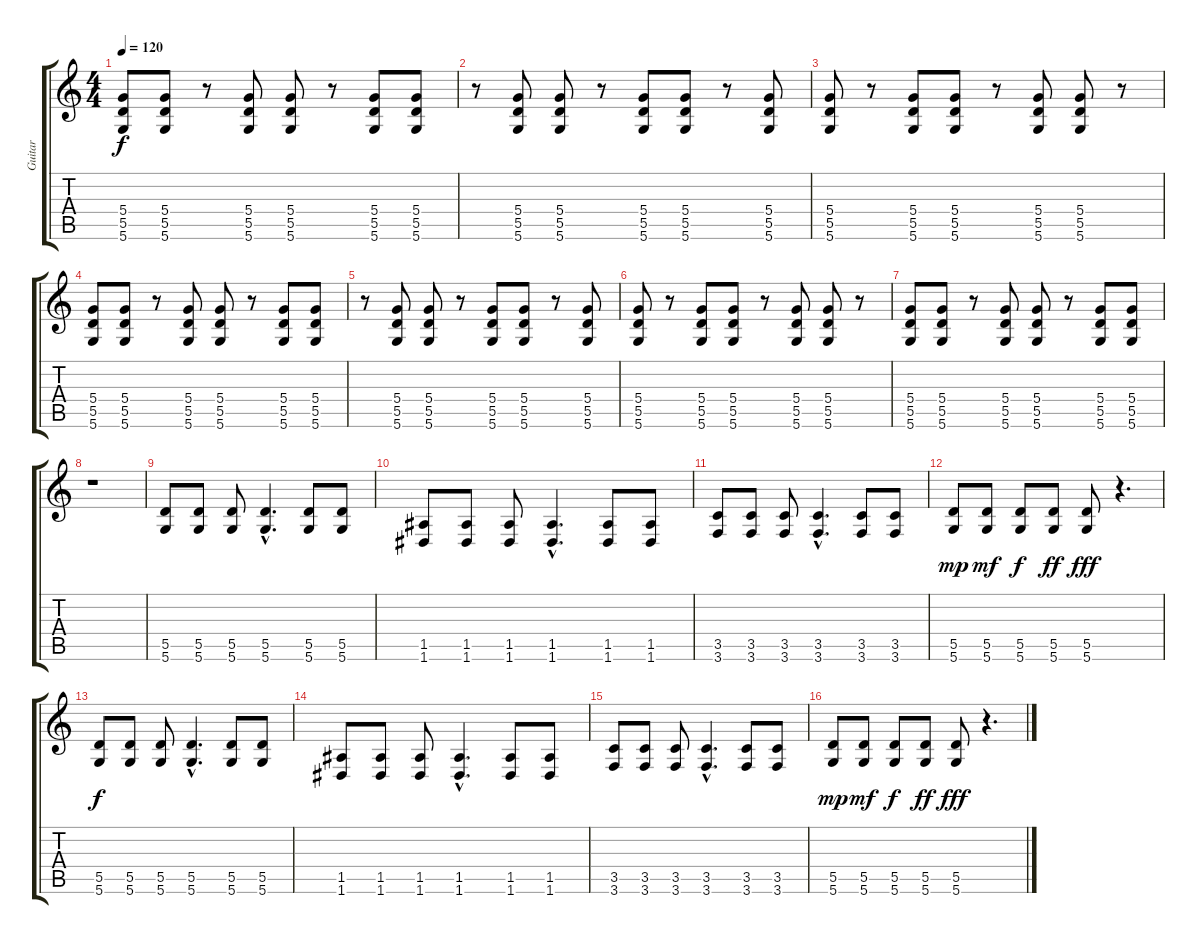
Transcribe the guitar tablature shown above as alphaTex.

\track ("Guitar" "Guitar") {instrument distortionguitar}
\staff {score tabs}
\tuning (E4 B3 G3 D3 A2 D2) {hide}
\ts (4 4)
\tempo 120
\clef g2
\ks c
(5.4 5.5 5.6).8{dy f} (5.4 5.5 5.6).8 r.8 (5.4 5.5 5.6).8 (5.4 5.5 5.6).8 r.8 (5.4 5.5 5.6).8 (5.4 5.5 5.6).8 |
r.8 (5.4 5.5 5.6).8 (5.4 5.5 5.6).8 r.8 (5.4 5.5 5.6).8 (5.4 5.5 5.6).8 r.8 (5.4 5.5 5.6).8 |
(5.4 5.5 5.6).8 r.8 (5.4 5.5 5.6).8 (5.4 5.5 5.6).8 r.8 (5.4 5.5 5.6).8 (5.4 5.5 5.6).8 r.8 |
(5.4 5.5 5.6).8 (5.4 5.5 5.6).8 r.8 (5.4 5.5 5.6).8 (5.4 5.5 5.6).8 r.8 (5.4 5.5 5.6).8 (5.4 5.5 5.6).8 |
r.8 (5.4 5.5 5.6).8 (5.4 5.5 5.6).8 r.8 (5.4 5.5 5.6).8 (5.4 5.5 5.6).8 r.8 (5.4 5.5 5.6).8 |
(5.4 5.5 5.6).8 r.8 (5.4 5.5 5.6).8 (5.4 5.5 5.6).8 r.8 (5.4 5.5 5.6).8 (5.4 5.5 5.6).8 r.8 |
(5.4 5.5 5.6).8 (5.4 5.5 5.6).8 r.8 (5.4 5.5 5.6).8 (5.4 5.5 5.6).8 r.8 (5.4 5.5 5.6).8 (5.4 5.5 5.6).8 |
r.1 |
(5.5 5.6).8 (5.5 5.6).8 (5.5 5.6).8 (5.5{hac} 5.6{hac}).4{d} (5.5 5.6).8 (5.5 5.6).8 |
(1.5 1.6).8 (1.5 1.6).8 (1.5 1.6).8 (1.5{hac} 1.6{hac}).4{d} (1.5 1.6).8 (1.5 1.6).8 |
(3.5 3.6).8 (3.5 3.6).8 (3.5 3.6).8 (3.5{hac} 3.6{hac}).4{d} (3.5 3.6).8 (3.5 3.6).8 |
(5.5 5.6).8{dy mp} (5.5 5.6).8{dy mf} (5.5 5.6).8{dy f} (5.5 5.6).8{dy ff} (5.5 5.6).8{dy fff} r.4{d} |
(5.5 5.6).8{dy f} (5.5 5.6).8 (5.5 5.6).8 (5.5{hac} 5.6{hac}).4{d} (5.5 5.6).8 (5.5 5.6).8 |
(1.5 1.6).8 (1.5 1.6).8 (1.5 1.6).8 (1.5{hac} 1.6{hac}).4{d} (1.5 1.6).8 (1.5 1.6).8 |
(3.5 3.6).8 (3.5 3.6).8 (3.5 3.6).8 (3.5{hac} 3.6{hac}).4{d} (3.5 3.6).8 (3.5 3.6).8 |
(5.5 5.6).8{dy mp} (5.5 5.6).8{dy mf} (5.5 5.6).8{dy f} (5.5 5.6).8{dy ff} (5.5 5.6).8{dy fff} r.4{d}
